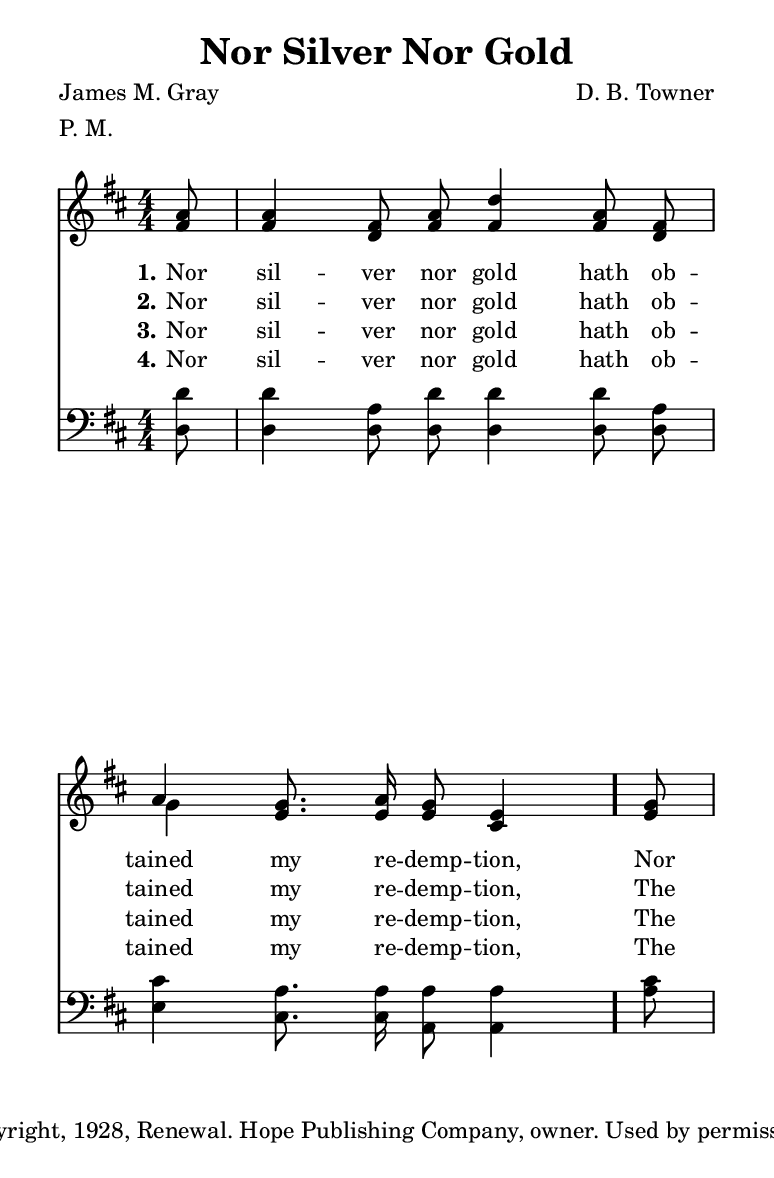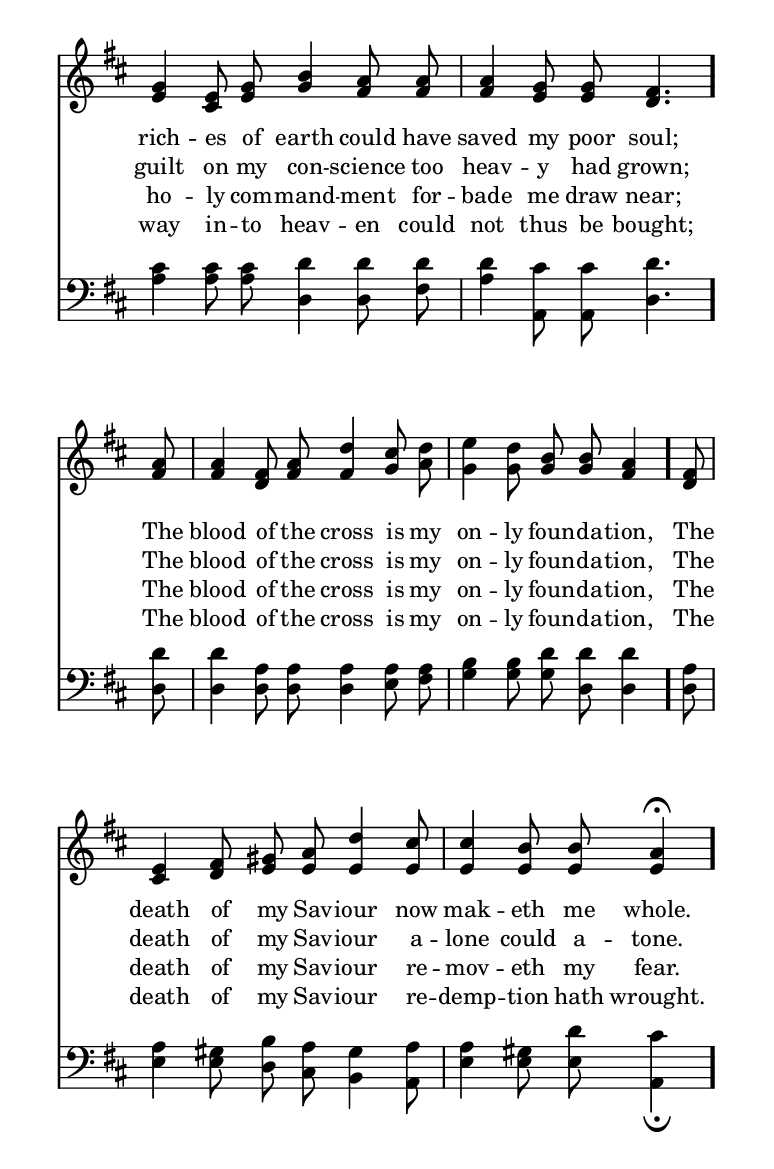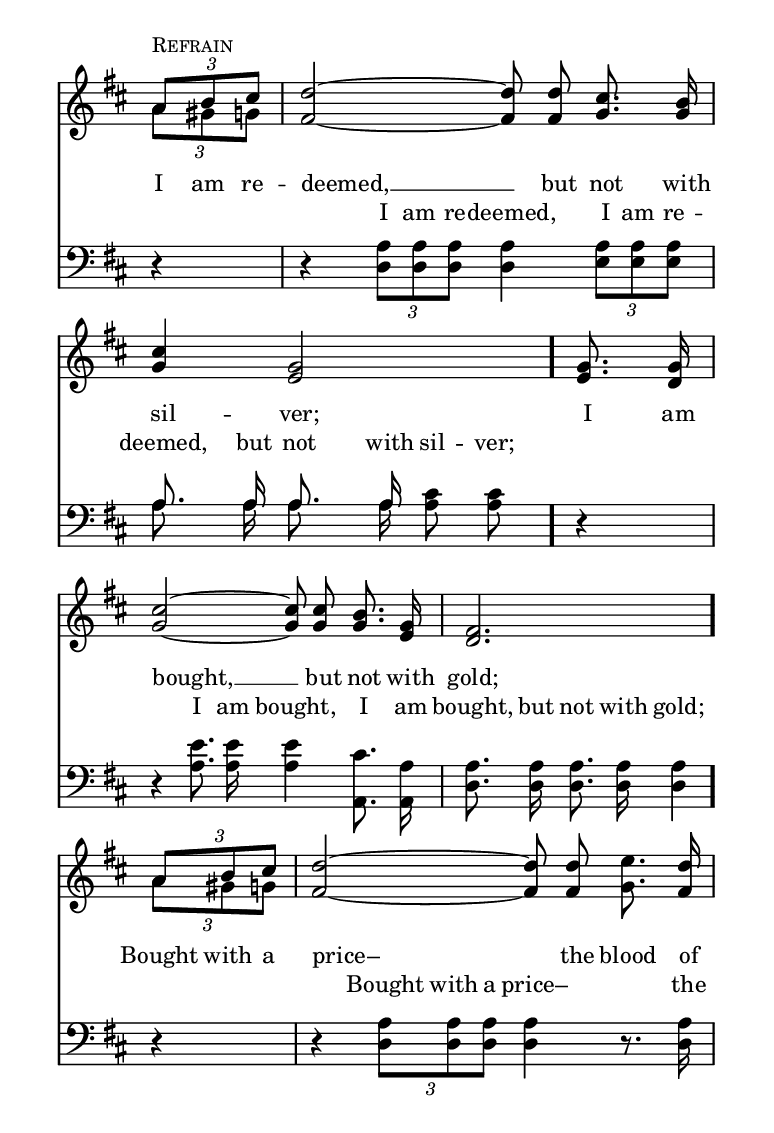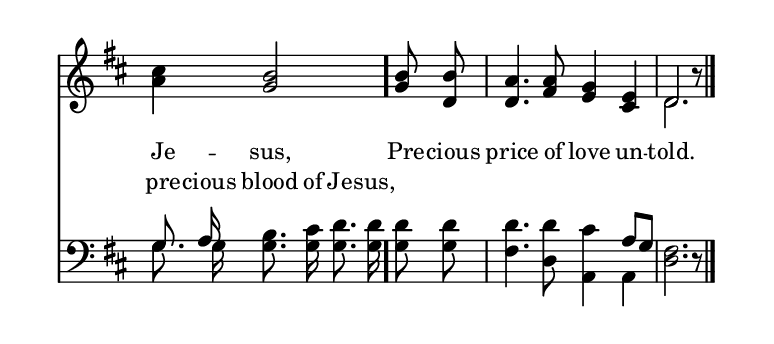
\include "common/global.ily"
\paper {
  \include "common/paper.ily"
  ragged-last-bottom = ##t
  page-count = #(cond (is-eogsized 2) (#t #f))
  system-count = #(cond (is-eogsized 6) (#t #f)) % original has 7
  systems-per-page = #(cond (is-eogsized 4) (#t #f))
}

\header{
  %gospel
  hymnnumber = "177"
  title = "Nor Silver Nor Gold"
  tunename = ""
  meter = "P. M." % something like 12. 11. 12. 11. with Refrain
  poet = "James M. Gray"
  composer = "D. B. Towner"
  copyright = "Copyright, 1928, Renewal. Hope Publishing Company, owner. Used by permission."
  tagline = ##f
}

ta = { \tempo 4=80 }
tb = { \tempo 4=40 }

global = {
  \include "common/overrides.ily"
  \override Staff.TimeSignature.style = #'numbered
  \time 4/4
  \override Score.MetronomeMark.transparent = ##t % hide all fermata changes too
  \ta
  \key d \major
  \partial 8
  \autoBeamOff
}

patternA = { c8 | c4 c8 c c4 c8 c | c4 c8. c16 c8 c4 }
patternB = { c8 | c4 c8 c c4 c8 c | c4 c8 c c4. }
patternC = { c8 | c4 c8 c c4 c8 c | c4 c8 c c c4 }
patternD = { c8 | c4 c8 c c c4 c8 | c4 c8 c c4 }

notesSoprano = {
\global
\relative c'' {

  a8 | a4 fis8 a d4 a8 fis | a4 g8. a16 g8 e4
  g8 | g4 e8 g b4 a8 a | a4 g8 g fis4.
  a8 | a4 fis8 a d4 cis8 d | e4 d8 b b a4
  fis8 | e4 fis8 gis a d4 cis8 | cis4 b8 b \tb a4 \fermata \ta

  << s^\markup { \small \caps "Refrain" }
  { \tuplet 3/2 { a8[ b cis] } | d2 ~ d8 d8 cis8. b16 | cis4 g2 } >>
  g8. g16 | cis2 ~ cis8 cis8 b8. g16 | fis2.
  \tuplet 3/2 { a8[ b cis] } | d2 ~ d8 d8 e8. d16 | cis4 b2
  b8 b | a4. a8 g4 e | d2. r8

  \bar "|."

}
}

notesAlto = {
\global
\relative e' {

  \changePitch \patternA { fis | fis d fis fis fis d | g e e e cis }
  \changePitch \patternB { e | e cis e g fis fis | fis e e d }
  \changePitch \patternC { fis | fis d fis fis g a | g g g g fis }
  \changePitch \patternD { d | cis d e e e e | e e e e }

  \tuplet 3/2 { a8[ gis g] } | fis2 ~ fis8 fis8 g8. g16 | g4 e2
  e8. d16 | g2 ~ g8 g8 g8. e16 | d2.
  \tuplet 3/2 { a'8[ gis g] } | fis2 ~ fis8 fis8 g8. fis16 | a4 g2
  g8 d | d4. fis8 e4 cis | d2. r8

}
}

notesTenor = {
\global
\relative a {

  \changePitch \patternA { d | d a d d d a | cis a a a a }
  \changePitch \patternB { cis | cis cis cis d d d | d cis cis d }
  \changePitch \patternC { d | d a a a a a | b b d d d }
  \changePitch \patternD { a | a gis b a gis a | a gis d' cis }

  r4 | r \tuplet 3/2 { a8[ a a] } a4 \tuplet 3/2 { a8[ a a] } | a8. a16 a8. a16 cis8 cis
  r4 | r4 e8. e16 e4 cis8. a16 | a8. a16 a8. a16 a4
  r4 | r \tuplet 3/2 { a8[ a a] } a4 r8. a16 | g8. a16 b8. cis16 d8. d16
  d8 d8 | d4. d8 cis4 a8[ g] | fis2. r8

}
}

notesBass = {
\global
\relative f {

  \changePitch \patternA { d | d d d d d d | e cis cis a a }
  \changePitch \patternB { a' | a a a d, d fis | a a, a d }
  \changePitch \patternC { d | d d d d e fis | g g g d d }
  \changePitch \patternD { d | e e d cis b a | e' e e a,_\fermata }

  r4 | r \tuplet 3/2 { d8[ d d] } d4 \tuplet 3/2 { e8[ e e] } | a8. a16 a8. a16 a8 a
  r4 | r4 a8. a16 a4 a,8. a16 | d8. d16 d8. d16 d4
  r4 | r \tuplet 3/2 { d8[ d d] } d4 r8. d16 | g8. g16 g8. g16 g8. g16
  g8 g8 | fis4. d8 a4 a | d2. r8

}
}

Refrain = \lyricmode {

{ \mon } I am re -- { \moff } deemed, __ but not with sil -- ver; \bar "."
I am bought, __ but not with gold; \bar "."
{ \mon } Bought with a { \moff } price– the blood of Je -- sus, \bar "."
Pre -- cious price of love un -- told. \bar "."

}

wordsA = \lyricmode {
\set stanza = "1."

Nor sil -- ver nor gold hath ob -- tained my re -- demp -- tion, \bar "."
Nor rich -- es of earth could have saved my poor soul; \bar "."
The blood of the cross is my on -- ly foun -- da -- tion, \bar "."
The death of my Sav -- iour now mak -- eth me whole. \bar "."

}

wordsB = \lyricmode {
\set stanza = "2."

Nor sil -- ver nor gold hath ob -- tained my re -- demp -- tion,
The guilt on my con -- science too heav -- y had grown;
The blood of the cross is my on -- ly foun -- da -- tion,
The death of my Sav -- iour a -- lone could a -- tone.

\Refrain

}

wordsC = \lyricmode {
\set stanza = "3."

Nor sil -- ver nor gold hath ob -- tained my re -- demp -- tion,
The ho -- ly com -- mand -- ment for -- bade me draw near;
The blood of the cross is my on -- ly foun -- da -- tion,
The death of my Sav -- iour re -- mov -- eth my fear.

}

wordsD = \lyricmode {
\set stanza = "4."

Nor sil -- ver nor gold hath ob -- tained my re -- demp -- tion,
The way in -- to heav -- en could not thus be bought;
The blood of the cross is my on -- ly foun -- da -- tion,
The death of my Sav -- iour re -- demp -- tion hath wrought.

}

underWords = \lyricmode {

{ \repeat unfold 46 \skip 4 }
{ \mon } I am re -- deemed, I am re -- deemed, { \moff } but not with sil -- ver;
I am bought, I am bought, but not with gold;
{ \mon } Bought with a { \moff } price– the pre -- cious blood of Je -- sus,

}

\score {
  \context ChoirStaff <<
    \context Staff = upper <<
      \set Staff.autoBeaming = ##f
      \set ChoirStaff.systemStartDelimiter = #'SystemStartBar
      \set ChoirStaff.printPartCombineTexts = ##f
      \partcombine #'(2 . 9) \notesSoprano \notesAlto
      \context NullVoice = sopranos { \voiceOne << \notesSoprano >> }
      \context NullVoice = altos { \voiceTwo << \notesAlto >> }
      \context Lyrics = one   \lyricsto sopranos \wordsA
      \context Lyrics = two   \lyricsto sopranos \wordsB
      \context Lyrics = three \lyricsto sopranos \wordsC
      \context Lyrics = four  \lyricsto sopranos \wordsD
    >>
    \context Staff = men <<
      \set Staff.autoBeaming = ##f
      \clef bass
      \set ChoirStaff.printPartCombineTexts = ##f
      \partcombine #'(2 . 9) \notesTenor \notesBass
      \context NullVoice = tenors { \voiceOne << \notesTenor >> }
      \context NullVoice = basses { \voiceTwo << \notesBass >> }
    >>
    \context Lyrics = four \lyricsto tenors \underWords
  >>
  \layout {
    \include "common/layout.ily"
  }
  \midi{
    \include "common/midi.ily"
  }
}

\version "2.19.49"  % necessary for upgrading to future LilyPond versions.

% vi:set et ts=2 sw=2 ai nocindent syntax=lilypond:
